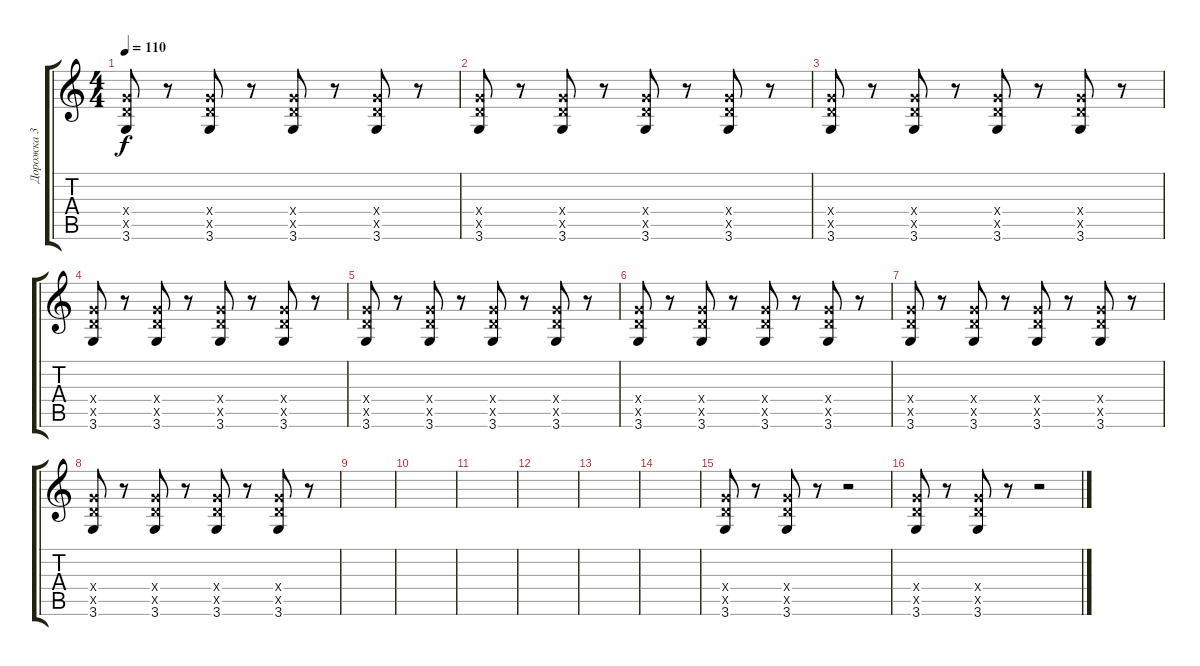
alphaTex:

\track ("Дорожка 3" "Дорожка 3") {instrument distortionguitar}
\staff {score tabs}
\tuning (E4 B3 G3 D3 A2 E2) {hide}
\ts (4 4)
\tempo 110
\clef g2
\ks c
(5.4{x} 5.5{x} 3.6).8{dy f} r.8 (5.4{x} 5.5{x} 3.6).8 r.8 (5.4{x} 5.5{x} 3.6).8 r.8 (5.4{x} 5.5{x} 3.6).8 r.8 |
(5.4{x} 5.5{x} 3.6).8 r.8 (5.4{x} 5.5{x} 3.6).8 r.8 (5.4{x} 5.5{x} 3.6).8 r.8 (5.4{x} 5.5{x} 3.6).8 r.8 |
(5.4{x} 5.5{x} 3.6).8 r.8 (5.4{x} 5.5{x} 3.6).8 r.8 (5.4{x} 5.5{x} 3.6).8 r.8 (5.4{x} 5.5{x} 3.6).8 r.8 |
(5.4{x} 5.5{x} 3.6).8 r.8 (5.4{x} 5.5{x} 3.6).8 r.8 (5.4{x} 5.5{x} 3.6).8 r.8 (5.4{x} 5.5{x} 3.6).8 r.8 |
(5.4{x} 5.5{x} 3.6).8 r.8 (5.4{x} 5.5{x} 3.6).8 r.8 (5.4{x} 5.5{x} 3.6).8 r.8 (5.4{x} 5.5{x} 3.6).8 r.8 |
(5.4{x} 5.5{x} 3.6).8 r.8 (5.4{x} 5.5{x} 3.6).8 r.8 (5.4{x} 5.5{x} 3.6).8 r.8 (5.4{x} 5.5{x} 3.6).8 r.8 |
(5.4{x} 5.5{x} 3.6).8 r.8 (5.4{x} 5.5{x} 3.6).8 r.8 (5.4{x} 5.5{x} 3.6).8 r.8 (5.4{x} 5.5{x} 3.6).8 r.8 |
(5.4{x} 5.5{x} 3.6).8 r.8 (5.4{x} 5.5{x} 3.6).8 r.8 (5.4{x} 5.5{x} 3.6).8 r.8 (5.4{x} 5.5{x} 3.6).8 r.8 |
|
|
|
|
|
|
(5.4{x} 5.5{x} 3.6).8 r.8 (5.4{x} 5.5{x} 3.6).8 r.8 r.2 |
(5.4{x} 5.5{x} 3.6).8 r.8 (5.4{x} 5.5{x} 3.6).8 r.8 r.2
